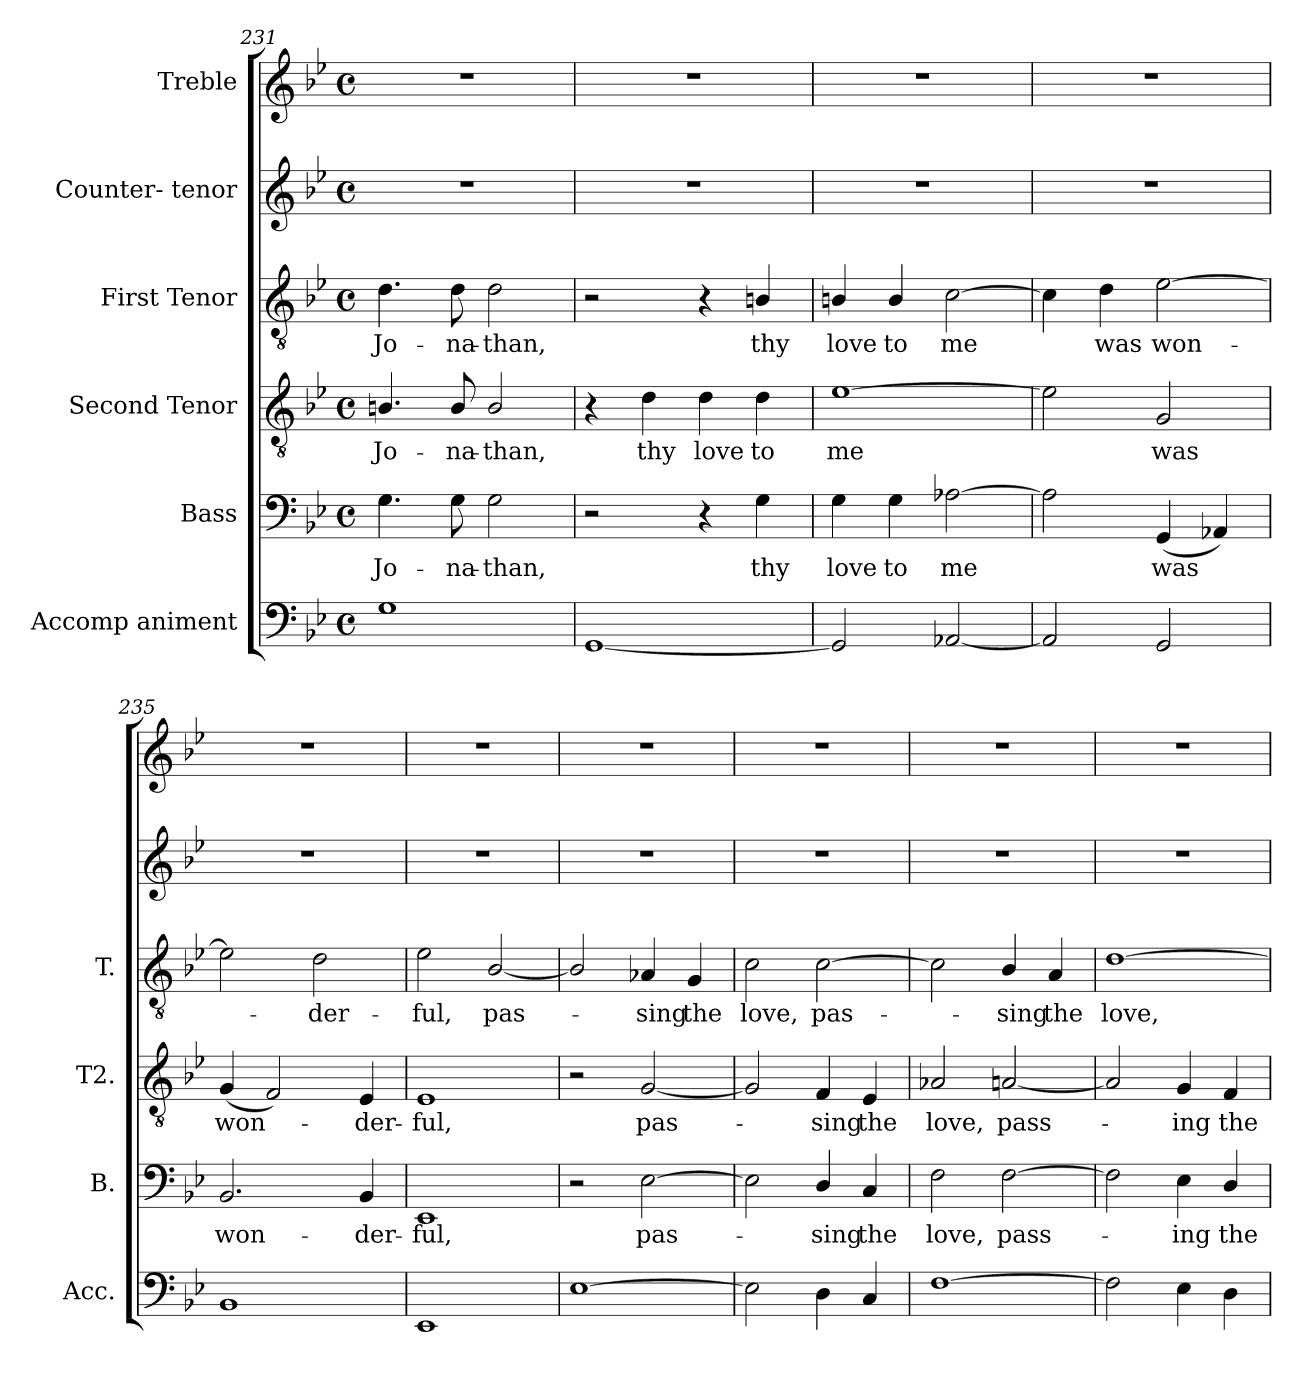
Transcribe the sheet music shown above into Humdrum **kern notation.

**kern	**kern	**text	**kern	**text	**kern	**text	**kern	**kern
*part6	*part5	*part5	*part4	*part4	*part3	*part3	*part2	*part1
*staff6	*staff5	*staff5	*staff4	*staff4	*staff3	*staff3	*staff2	*staff1
*I"Accomp animent	*I"Bass	*	*I"Second Tenor	*	*I"First Tenor	*	*I"Counter- tenor	*I"Treble
*I'Acc.	*I'B.	*	*I'T2.	*	*I'T.	*	*	*
*clefF4	*clefF4	*	*clefGv2	*	*clefGv2	*	*clefG2	*clefG2
*	*	*	*ITrd7c12	*	*ITrd7c12	*	*	*
*k[b-e-]	*k[b-e-]	*	*k[b-e-]	*	*k[b-e-]	*	*k[b-e-]	*k[b-e-]
*B-:	*B-:	*	*B-:	*	*B-:	*	*B-:	*B-:
*M4/4	*M4/4	*	*M4/4	*	*M4/4	*	*M4/4	*M4/4
*met(c)	*met(c)	*	*met(c)	*	*met(c)	*	*met(c)	*met(c)
=231	=231	=231	=231	=231	=231	=231	=231	=231
!	!	!LO:LY:b:color=#000000	!	!	!	!	!	!
!	!	!	!	!LO:LY:b:color=#000000	!	!	!	!
!	!	!	!	!	!	!LO:LY:b:color=#000000	!	!
1Gi	4.Gi\	Jo-	4.BBni/	Jo-	4.Di\	Jo-	1r	1r
!	!	!LO:LY:b:color=#000000	!	!	!	!	!	!
!	!	!	!	!LO:LY:b:color=#000000	!	!	!	!
!	!	!	!	!	!	!LO:LY:b:color=#000000	!	!
.	8Gi\	-na-	8BBi/	-na-	8Di\	-na-	.	.
!	!	!LO:LY:b:color=#000000	!	!	!	!	!	!
!	!	!	!	!LO:LY:b:color=#000000	!	!	!	!
!	!	!	!	!	!	!LO:LY:b:color=#000000	!	!
.	2Gi\	-than,	2BBi/	-than,	2Di\	-than,	.	.
=232	=232	=232	=232	=232	=232	=232	=232	=232
[1GGi	2r	.	4r	.	2r	.	1r	1r
!	!	!	!	!LO:LY:b:color=#000000	!	!	!	!
.	.	.	4Di\	thy	.	.	.	.
!	!	!	!	!LO:LY:b:color=#000000	!	!	!	!
.	4r	.	4Di\	love	4r	.	.	.
!	!	!LO:LY:b:color=#000000	!	!	!	!	!	!
!	!	!	!	!LO:LY:b:color=#000000	!	!	!	!
!	!	!	!	!	!	!LO:LY:b:color=#000000	!	!
.	4Gi\	thy	4Di\	to	4BBi/	thy	.	.
=233	=233	=233	=233	=233	=233	=233	=233	=233
!	!	!LO:LY:b:color=#000000	!	!	!	!	!	!
!	!	!	!	!LO:LY:b:color=#000000	!	!	!	!
!	!	!	!	!	!	!LO:LY:b:color=#000000	!	!
2GGi/]	4Gi\	love	[1E-i	me	4BBi/	love	1r	1r
!	!	!LO:LY:b:color=#000000	!	!	!	!	!	!
!	!	!	!	!	!	!LO:LY:b:color=#000000	!	!
.	4Gi\	to	.	.	4BBi/	to	.	.
!	!	!LO:LY:b:color=#000000	!	!	!	!	!	!
!	!	!	!	!	!	!LO:LY:b:color=#000000	!	!
[2AA-Xi/	[2A-Xi\	me	.	.	[2Ci\	me	.	.
=234	=234	=234	=234	=234	=234	=234	=234	=234
2AA-i/]	2A-i\]	.	2E-i\]	.	4Ci\]	.	1r	1r
!	!	!	!	!	!	!LO:LY:b:color=#000000	!	!
.	.	.	.	.	4Di\	was	.	.
!	!	!LO:LY:b:color=#000000	!	!	!	!	!	!
!	!	!	!	!LO:LY:b:color=#000000	!	!	!	!
!	!	!	!	!	!	!LO:LY:b:color=#000000	!	!
2GGi/	(4GGi/	was	2GGi/	was	[2E-i\	won-	.	.
.	4AA-i/)	.	.	.	.	.	.	.
=235	=235	=235	=235	=235	=235	=235	=235	=235
!	!	!LO:LY:b:color=#000000	!	!	!	!	!	!
!	!	!	!	!LO:LY:b:color=#000000	!	!	!	!
1BB-i	2.BB-i/	won-	(4GGi/	won-	2E-i\]	.	1r	1r
.	.	.	2FFi/)	.	.	.	.	.
!	!	!	!	!	!	!LO:LY:b:color=#000000	!	!
.	.	.	.	.	2Di\	-der-	.	.
!	!	!LO:LY:b:color=#000000	!	!	!	!	!	!
!	!	!	!	!LO:LY:b:color=#000000	!	!	!	!
.	4BB-i/	-der-	4EE-i/	-der-	.	.	.	.
!!LO:LB:g=z
=236	=236	=236	=236	=236	=236	=236	=236	=236
!	!	!LO:LY:b:color=#000000	!	!	!	!	!	!
!	!	!	!	!LO:LY:b:color=#000000	!	!	!	!
!	!	!	!	!	!	!LO:LY:b:color=#000000	!	!
1EE-i	1EE-i	-ful,	1EE-i	-ful,	2E-i\	-ful,	1r	1r
!	!	!	!	!	!	!LO:LY:b:color=#000000	!	!
.	.	.	.	.	[2BB-i/	pas-	.	.
=237	=237	=237	=237	=237	=237	=237	=237	=237
[1E-i	2r	.	2r	.	2BB-i/]	.	1r	1r
!	!	!LO:LY:b:color=#000000	!	!	!	!	!	!
!	!	!	!	!LO:LY:b:color=#000000	!	!	!	!
!	!	!	!	!	!	!LO:LY:b:color=#000000	!	!
.	[2E-i\	pas-	[2GGi/	pas-	4AA-i/	-sing	.	.
!	!	!	!	!	!	!LO:LY:b:color=#000000	!	!
.	.	.	.	.	4GGi/	the	.	.
=238	=238	=238	=238	=238	=238	=238	=238	=238
!	!	!	!	!	!	!LO:LY:b:color=#000000	!	!
2E-i\]	2E-i\]	.	2GGi/]	.	2Ci\	love,	1r	1r
!	!	!LO:LY:b:color=#000000	!	!	!	!	!	!
!	!	!	!	!LO:LY:b:color=#000000	!	!	!	!
!	!	!	!	!	!	!LO:LY:b:color=#000000	!	!
4Di\	4Di/	-sing	4FFi/	-sing	[2Ci\	pas-	.	.
!	!	!LO:LY:b:color=#000000	!	!	!	!	!	!
!	!	!	!	!LO:LY:b:color=#000000	!	!	!	!
4Ci/	4Ci/	the	4EE-i/	the	.	.	.	.
=239	=239	=239	=239	=239	=239	=239	=239	=239
!	!	!LO:LY:b:color=#000000	!	!	!	!	!	!
!	!	!	!	!LO:LY:b:color=#000000	!	!	!	!
[1Fi	2Fi\	love,	2AA-Xi/	love,	2Ci\]	.	1r	1r
!	!	!LO:LY:b:color=#000000	!	!	!	!	!	!
!	!	!	!	!LO:LY:b:color=#000000	!	!	!	!
!	!	!	!	!	!	!LO:LY:b:color=#000000	!	!
.	[2Fi\	pass-	[2AAni/	pass-	4BB-i/	-sing	.	.
!	!	!	!	!	!	!LO:LY:b:color=#000000	!	!
.	.	.	.	.	4AAi/	the	.	.
=240	=240	=240	=240	=240	=240	=240	=240	=240
!	!	!	!	!	!	!LO:LY:b:color=#000000	!	!
2Fi\]	2Fi\]	.	2AAi/]	.	[1Di	love,	1r	1r
!	!	!LO:LY:b:color=#000000	!	!	!	!	!	!
!	!	!	!	!LO:LY:b:color=#000000	!	!	!	!
4E-i\	4E-i\	-ing	4GGi/	-ing	.	.	.	.
!	!	!LO:LY:b:color=#000000	!	!	!	!	!	!
!	!	!	!	!LO:LY:b:color=#000000	!	!	!	!
4Di\	4Di/	the	4FFi/	the	.	.	.	.
=	=	=	=	=	=	=	=	=
*-	*-	*-	*-	*-	*-	*-	*-	*-
